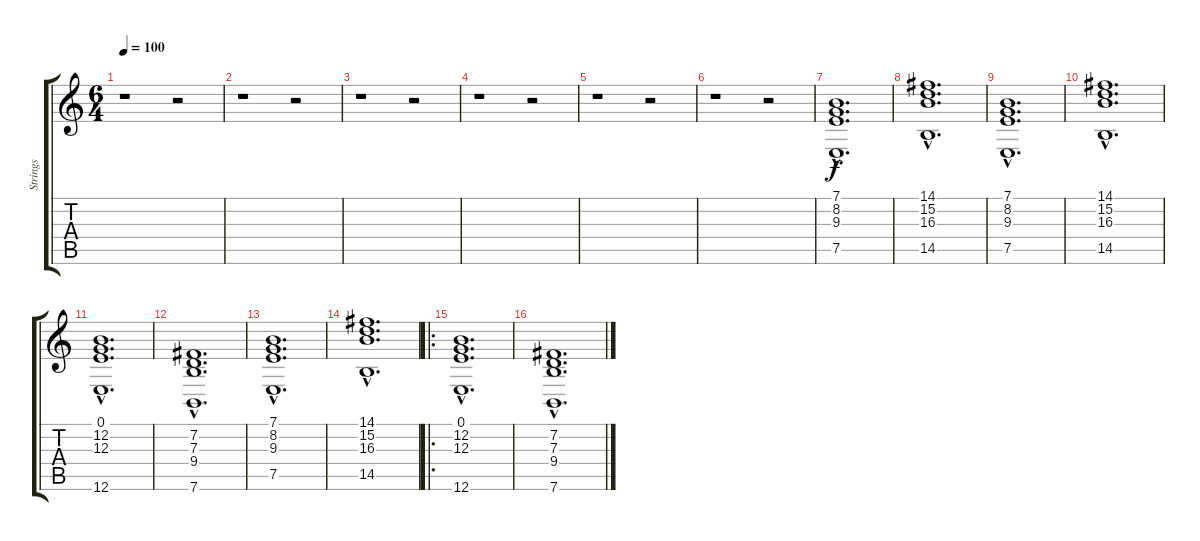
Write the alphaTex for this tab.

\track ("Strings" "Strings") {instrument stringensemble1}
\staff {score tabs}
\tuning (E4 B3 G3 D3 A2 E2) {hide}
\ts (6 4)
\tempo 100
\clef g2
\ks c
r.1{dy f} r.2 |
r.1 r.2 |
r.1 r.2 |
r.1 r.2 |
r.1 r.2 |
r.1 r.2 |
(7.1{hac} 8.2{hac} 9.3{hac} 7.5{hac}).1{d} |
(14.1{hac} 15.2{hac} 16.3{hac} 14.5{hac}).1{d} |
(7.1{hac} 8.2{hac} 9.3{hac} 7.5{hac}).1{d} |
(14.1{hac} 15.2{hac} 16.3{hac} 14.5{hac}).1{d} |
(0.1{hac} 12.2{hac} 12.3{hac} 12.6{hac}).1{d} |
(7.2{hac} 7.3{hac} 9.4{hac} 7.6{hac}).1{d} |
(7.1{hac} 8.2{hac} 9.3{hac} 7.5{hac}).1{d} |
(14.1{hac} 15.2{hac} 16.3{hac} 14.5{hac}).1{d} |
\ro
(0.1{hac} 12.2{hac} 12.3{hac} 12.6{hac}).1{d} |
(7.2{hac} 7.3{hac} 9.4{hac} 7.6{hac}).1{d}
